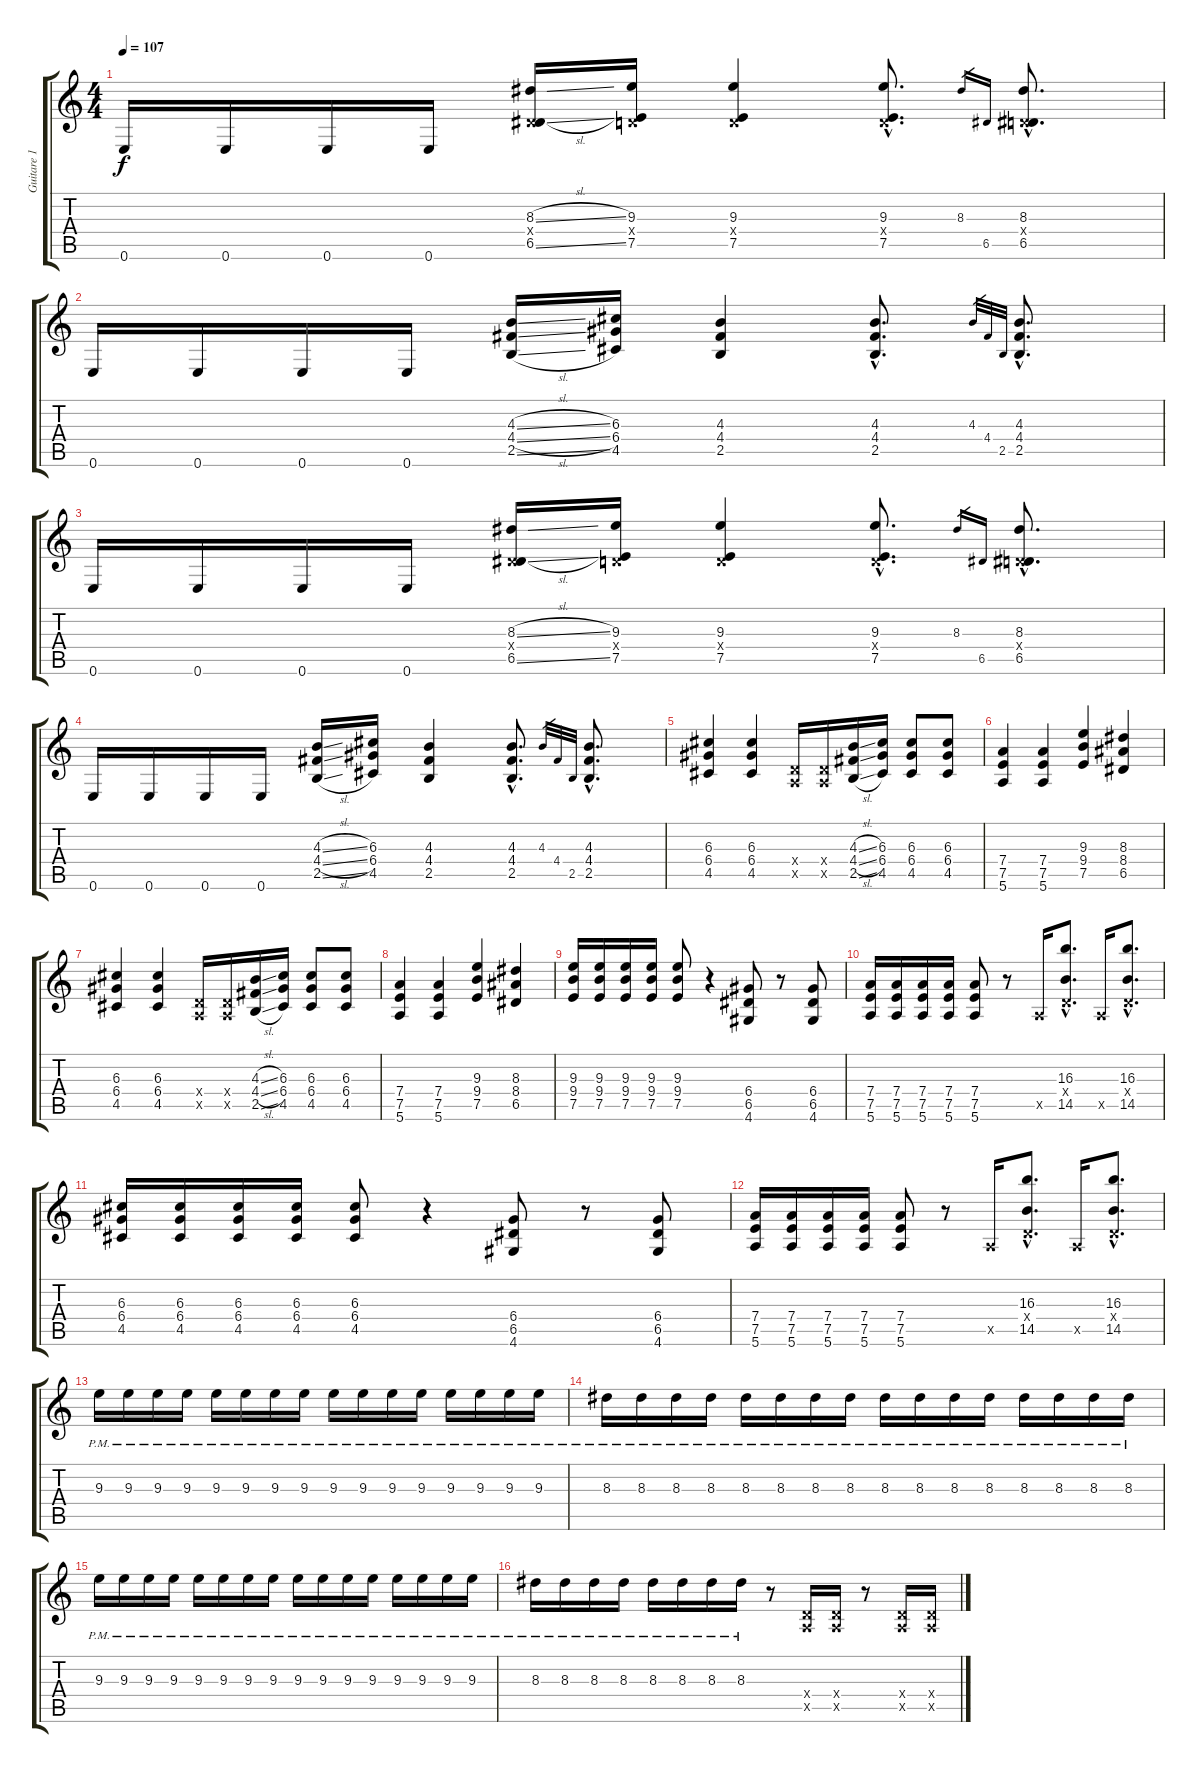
\track ("Guitare 1" "Guitare 1") {instrument distortionguitar}
\staff {score tabs}
\tuning (E4 B3 G3 D3 A2 E2) {hide}
\ts (4 4)
\tempo 107
\clef g2
\ks c
0.6.16{dy f instrument distortionguitar} 0.6.16 0.6.16 0.6.16 (8.3{sl} 0.4{x} 6.5{sl}).16 (9.3 0.4{x} 7.5).16 (9.3 0.4{x} 7.5).4 (9.3{hac} 0.4{hac x} 7.5{hac}).8{d} 8.3.16{gr} 6.5.16{gr} (8.3{hac} 0.4{hac x} 6.5{hac}).8{d} |
0.6.16 0.6.16 0.6.16 0.6.16 (4.3{sl} 4.4{sl} 2.5{sl}).16 (6.3 6.4 4.5).16 (4.3 4.4 2.5).4 (4.3{hac} 4.4{hac} 2.5{hac}).8{d} 4.3.32{gr} 4.4.32{gr} 2.5.32{gr} (4.3{hac} 4.4{hac} 2.5{hac}).8{d} |
0.6.16 0.6.16 0.6.16 0.6.16 (8.3{sl} 0.4{x} 6.5{sl}).16 (9.3 0.4{x} 7.5).16 (9.3 0.4{x} 7.5).4 (9.3{hac} 0.4{hac x} 7.5{hac}).8{d} 8.3.16{gr} 6.5.16{gr} (8.3{hac} 0.4{hac x} 6.5{hac}).8{d} |
0.6.16 0.6.16 0.6.16 0.6.16 (4.3{sl} 4.4{sl} 2.5{sl}).16 (6.3 6.4 4.5).16 (4.3 4.4 2.5).4 (4.3{hac} 4.4{hac} 2.5{hac}).8{d} 4.3.32{gr} 4.4.32{gr} 2.5.32{gr} (4.3{hac} 4.4{hac} 2.5{hac}).8{d} |
(6.3 6.4 4.5).4 (6.3 6.4 4.5).4 (0.4{x} 0.5{x}).16 (0.4{x} 0.5{x}).16 (4.3{sl} 4.4{sl} 2.5{sl}).16 (6.3 6.4 4.5).16 (6.3 6.4 4.5).8 (6.3 6.4 4.5).8 |
(7.4 7.5 5.6).4 (7.4 7.5 5.6).4 (9.3 9.4 7.5).4 (8.3 8.4 6.5).4 |
(6.3 6.4 4.5).4 (6.3 6.4 4.5).4 (0.4{x} 0.5{x}).16 (0.4{x} 0.5{x}).16 (4.3{sl} 4.4{sl} 2.5{sl}).16 (6.3 6.4 4.5).16 (6.3 6.4 4.5).8 (6.3 6.4 4.5).8 |
(7.4 7.5 5.6).4 (7.4 7.5 5.6).4 (9.3 9.4 7.5).4 (8.3 8.4 6.5).4 |
(9.3 9.4 7.5).16 (9.3 9.4 7.5).16 (9.3 9.4 7.5).16 (9.3 9.4 7.5).16 (9.3 9.4 7.5).8 r.4 (6.4 6.5 4.6).8 r.8 (6.4 6.5 4.6).8 |
(7.4 7.5 5.6).16 (7.4 7.5 5.6).16 (7.4 7.5 5.6).16 (7.4 7.5 5.6).16 (7.4 7.5 5.6).8 r.8 0.5{x}.16 (16.3{hac} 0.4{hac x} 14.5{hac}).8{d} 0.5{x}.16 (16.3{hac} 0.4{hac x} 14.5{hac}).8{d} |
(6.3 6.4 4.5).16 (6.3 6.4 4.5).16 (6.3 6.4 4.5).16 (6.3 6.4 4.5).16 (6.3 6.4 4.5).8 r.4 (6.4 6.5 4.6).8 r.8 (6.4 6.5 4.6).8 |
(7.4 7.5 5.6).16 (7.4 7.5 5.6).16 (7.4 7.5 5.6).16 (7.4 7.5 5.6).16 (7.4 7.5 5.6).8 r.8 0.5{x}.16 (16.3{hac} 0.4{hac x} 14.5{hac}).8{d} 0.5{x}.16 (16.3{hac} 0.4{hac x} 14.5{hac}).8{d} |
9.3{pm}.16 9.3{pm}.16 9.3{pm}.16 9.3{pm}.16 9.3{pm}.16 9.3{pm}.16 9.3{pm}.16 9.3{pm}.16 9.3{pm}.16 9.3{pm}.16 9.3{pm}.16 9.3{pm}.16 9.3{pm}.16 9.3{pm}.16 9.3{pm}.16 9.3{pm}.16 |
8.3{pm}.16 8.3{pm}.16 8.3{pm}.16 8.3{pm}.16 8.3{pm}.16 8.3{pm}.16 8.3{pm}.16 8.3{pm}.16 8.3{pm}.16 8.3{pm}.16 8.3{pm}.16 8.3{pm}.16 8.3{pm}.16 8.3{pm}.16 8.3{pm}.16 8.3{pm}.16 |
9.3{pm}.16 9.3{pm}.16 9.3{pm}.16 9.3{pm}.16 9.3{pm}.16 9.3{pm}.16 9.3{pm}.16 9.3{pm}.16 9.3{pm}.16 9.3{pm}.16 9.3{pm}.16 9.3{pm}.16 9.3{pm}.16 9.3{pm}.16 9.3{pm}.16 9.3{pm}.16 |
8.3{pm}.16 8.3{pm}.16 8.3{pm}.16 8.3{pm}.16 8.3{pm}.16 8.3{pm}.16 8.3{pm}.16 8.3{pm}.16 r.8 (0.4{x} 0.5{x}).16 (0.4{x} 0.5{x}).16 r.8 (0.4{x} 0.5{x}).16 (0.4{x} 0.5{x}).16
